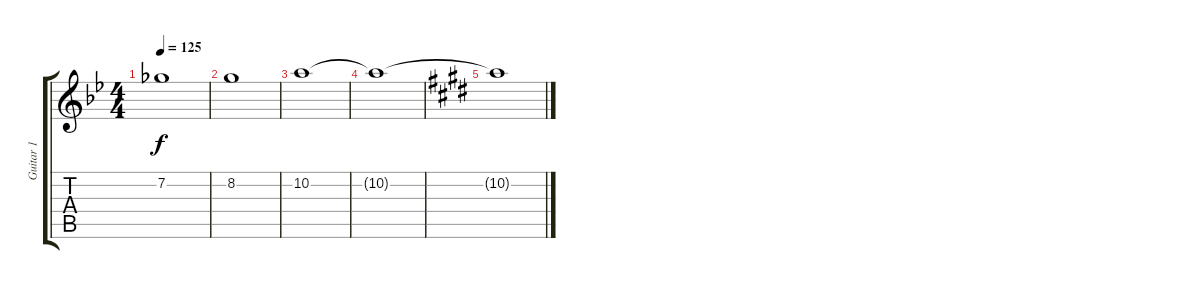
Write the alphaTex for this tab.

\track ("Guitar 1" "Guitar 1") {instrument distortionguitar}
\staff {score tabs}
\tuning (E4 B3 G3 D3 A2 E2) {hide}
\ts (4 4)
\tempo 125
\clef g2
\ks bb
7.2.1{dy f} |
8.2.1 |
10.2.1 |
10.2{t}.1 |
\ks e
10.2{t}.1
